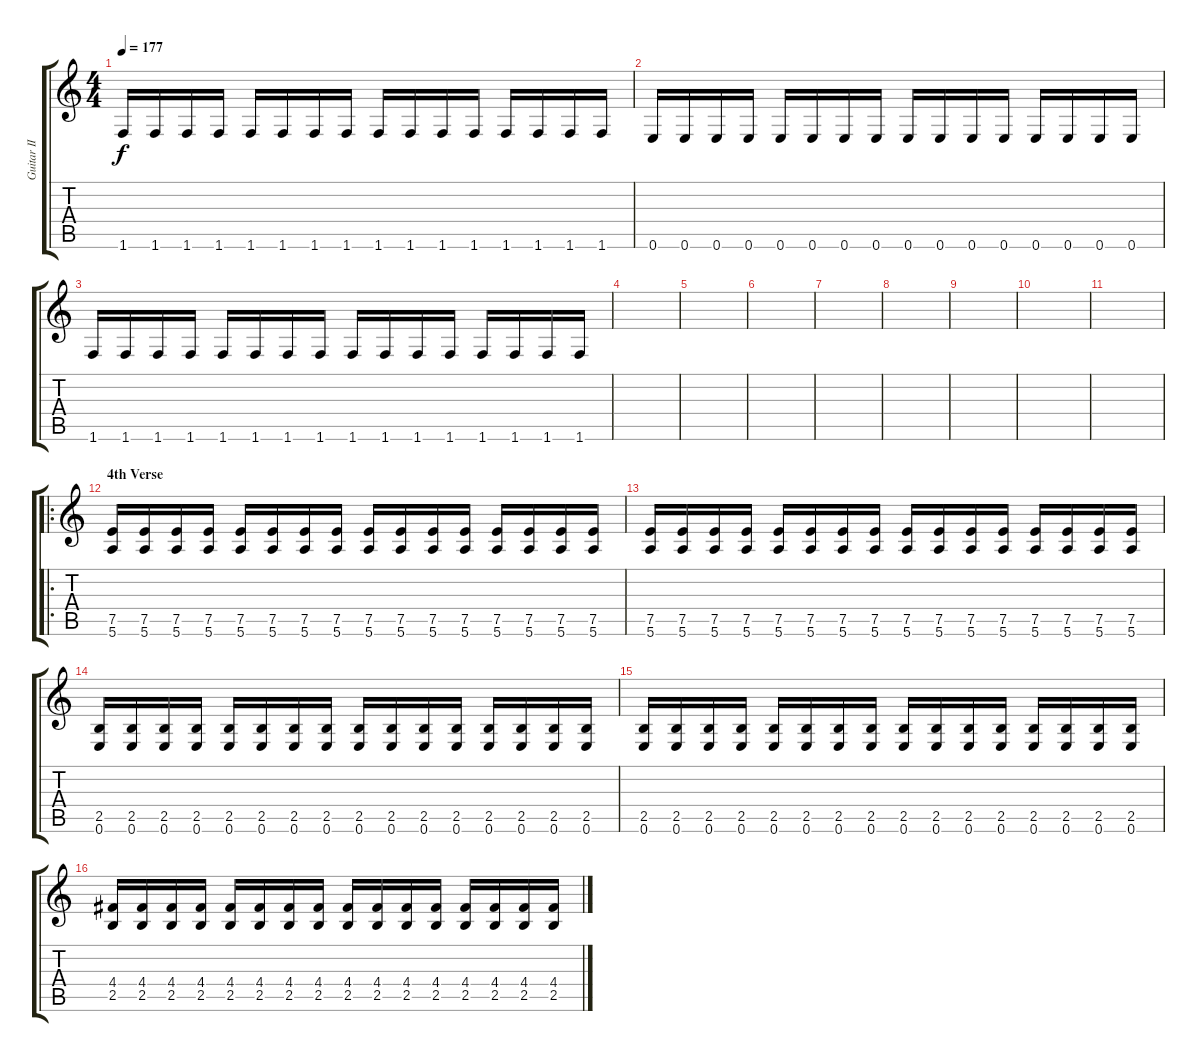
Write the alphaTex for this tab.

\track ("Guitar II" "Guitar II") {instrument distortionguitar}
\staff {score tabs}
\tuning (E4 B3 G3 D3 A2 E2) {hide}
\ts (4 4)
\tempo 177
\clef g2
\ks c
1.6.16{dy f} 1.6.16 1.6.16 1.6.16 1.6.16 1.6.16 1.6.16 1.6.16 1.6.16 1.6.16 1.6.16 1.6.16 1.6.16 1.6.16 1.6.16 1.6.16 |
0.6.16 0.6.16 0.6.16 0.6.16 0.6.16 0.6.16 0.6.16 0.6.16 0.6.16 0.6.16 0.6.16 0.6.16 0.6.16 0.6.16 0.6.16 0.6.16 |
1.6.16 1.6.16 1.6.16 1.6.16 1.6.16 1.6.16 1.6.16 1.6.16 1.6.16 1.6.16 1.6.16 1.6.16 1.6.16 1.6.16 1.6.16 1.6.16 |
|
|
|
|
|
|
|
|
\ro
\section ("" "4th Verse")
(7.5 5.6).16 (7.5 5.6).16 (7.5 5.6).16 (7.5 5.6).16 (7.5 5.6).16 (7.5 5.6).16 (7.5 5.6).16 (7.5 5.6).16 (7.5 5.6).16 (7.5 5.6).16 (7.5 5.6).16 (7.5 5.6).16 (7.5 5.6).16 (7.5 5.6).16 (7.5 5.6).16 (7.5 5.6).16 |
(7.5 5.6).16 (7.5 5.6).16 (7.5 5.6).16 (7.5 5.6).16 (7.5 5.6).16 (7.5 5.6).16 (7.5 5.6).16 (7.5 5.6).16 (7.5 5.6).16 (7.5 5.6).16 (7.5 5.6).16 (7.5 5.6).16 (7.5 5.6).16 (7.5 5.6).16 (7.5 5.6).16 (7.5 5.6).16 |
(2.5 0.6).16 (2.5 0.6).16 (2.5 0.6).16 (2.5 0.6).16 (2.5 0.6).16 (2.5 0.6).16 (2.5 0.6).16 (2.5 0.6).16 (2.5 0.6).16 (2.5 0.6).16 (2.5 0.6).16 (2.5 0.6).16 (2.5 0.6).16 (2.5 0.6).16 (2.5 0.6).16 (2.5 0.6).16 |
(2.5 0.6).16 (2.5 0.6).16 (2.5 0.6).16 (2.5 0.6).16 (2.5 0.6).16 (2.5 0.6).16 (2.5 0.6).16 (2.5 0.6).16 (2.5 0.6).16 (2.5 0.6).16 (2.5 0.6).16 (2.5 0.6).16 (2.5 0.6).16 (2.5 0.6).16 (2.5 0.6).16 (2.5 0.6).16 |
(4.4 2.5).16 (4.4 2.5).16 (4.4 2.5).16 (4.4 2.5).16 (4.4 2.5).16 (4.4 2.5).16 (4.4 2.5).16 (4.4 2.5).16 (4.4 2.5).16 (4.4 2.5).16 (4.4 2.5).16 (4.4 2.5).16 (4.4 2.5).16 (4.4 2.5).16 (4.4 2.5).16 (4.4 2.5).16
